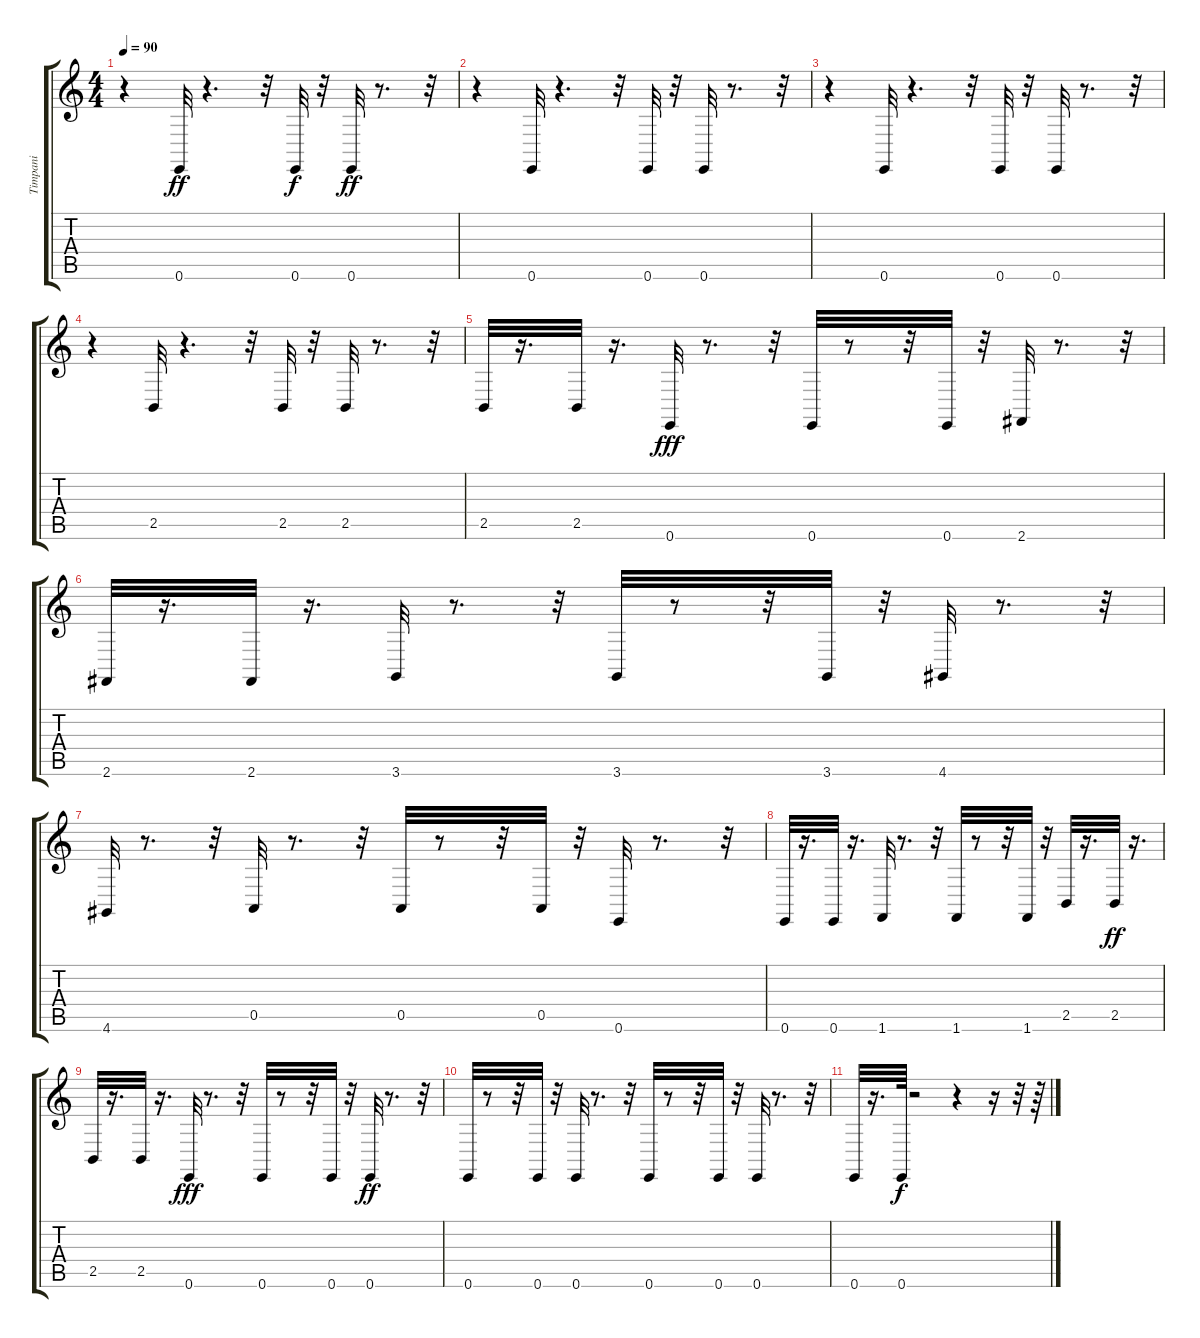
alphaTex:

\track ("Timpani" "Timpani") {instrument timpani}
\staff {score tabs}
\tuning (E4 B3 G3 D3 A2 E2) {hide}
\ts (4 4)
\tempo 90
\clef g2
\ks c
r.4{dy ff instrument timpani} 0.6.32 r.4{d} r.32 0.6.32{dy f} r.32 0.6.32{dy ff} r.8{d} r.32 |
r.4 0.6.32 r.4{d} r.32 0.6.32 r.32 0.6.32 r.8{d} r.32 |
r.4 0.6.32 r.4{d} r.32 0.6.32 r.32 0.6.32 r.8{d} r.32 |
r.4 2.5.32 r.4{d} r.32 2.5.32 r.32 2.5.32 r.8{d} r.32 |
2.5.32 r.16{d} 2.5.32 r.16{d} 0.6.32{dy fff} r.8{d} r.32 0.6.32 r.8 r.32 0.6.32 r.32 2.6.32 r.8{d} r.32 |
2.6.32 r.16{d} 2.6.32 r.16{d} 3.6.32 r.8{d} r.32 3.6.32 r.8 r.32 3.6.32 r.32 4.6.32 r.8{d} r.32 |
4.6.32 r.8{d} r.32 0.5.32 r.8{d} r.32 0.5.32 r.8 r.32 0.5.32 r.32 0.6.32 r.8{d} r.32 |
0.6.32 r.16{d} 0.6.32 r.16{d} 1.6.32 r.8{d} r.32 1.6.32 r.8 r.32 1.6.32 r.32 2.5.32 r.16{d} 2.5.32{dy ff} r.16{d} |
2.5.32 r.16{d} 2.5.32 r.16{d} 0.6.32{dy fff} r.8{d} r.32 0.6.32 r.8 r.32 0.6.32 r.32 0.6.32{dy ff} r.8{d} r.32 |
0.6.32 r.8 r.32 0.6.32 r.32 0.6.32 r.8{d} r.32 0.6.32 r.8 r.32 0.6.32 r.32 0.6.32 r.8{d} r.32 |
0.6.32 r.16{d} 0.6.64{dy f} r.2 r.4 r.16 r.32 r.64
